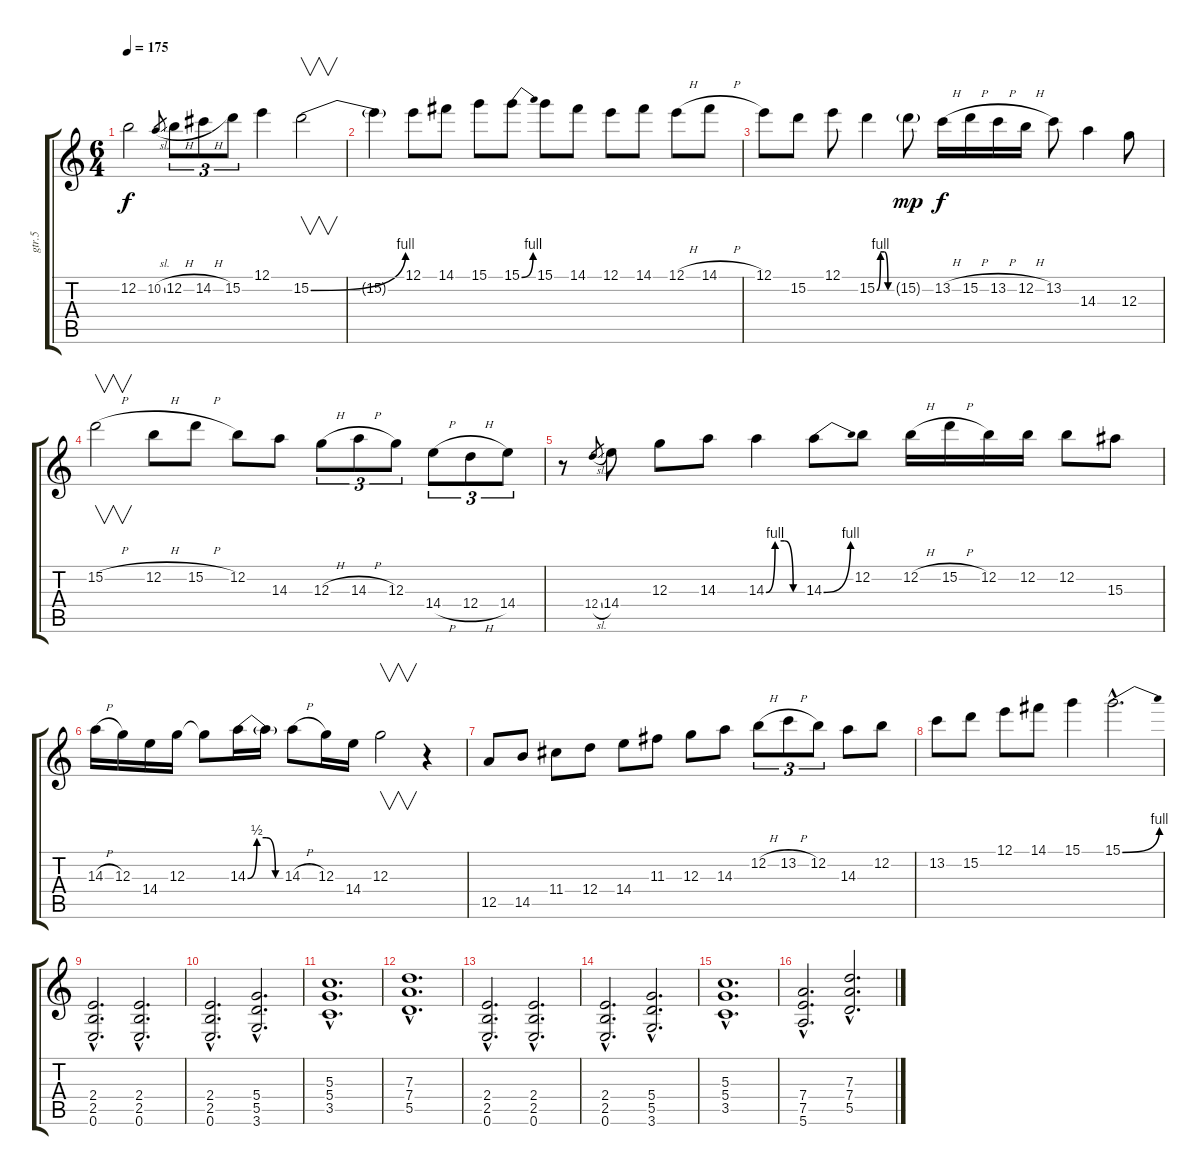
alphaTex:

\track ("gtr.5" "gtr.5") {instrument distortionguitar}
\staff {score tabs}
\tuning (E4 B3 G3 D3 A2 E2) {hide}
\ts (6 4)
\tempo 175
\clef g2
\ks c
12.2.2{dy f} 10.2{sl}.8{gr} 12.2{h}.8{tu (3 2)} 14.2{h}.8{tu (3 2)} 15.2.8{tu (3 2)} 12.1.4 15.2{be (bend 0 0 60 4)}.2{v} |
15.2{t}.4 12.1.8 14.1.8 15.1.8 15.1{be (bend 0 0 60 4)}.8 15.1.8 14.1.8 12.1.8 14.1.8 12.1{h}.8 14.1{h}.8 |
12.1.8 15.2.8 12.1.8 15.2{be (custom 0 0 15 4 30 4 45 0 60 0)}.4 15.2{g}.8{dy mp} 13.2{h}.16{dy f} 15.2{h}.16 13.2{h}.16 12.2{h}.16 13.2.8 14.3.4 12.3.8 |
15.2{h}.2{v} 12.2{h}.8 15.2{h}.8 12.2.8 14.3.8 12.3{h}.8{tu (3 2)} 14.3{h}.8{tu (3 2)} 12.3.8{tu (3 2)} 14.4{h}.8{tu (3 2)} 12.4{h}.8{tu (3 2)} 14.4.8{tu (3 2)} |
r.8 12.4{sl}.8{gr} 14.4.8 12.3.8 14.3.8 14.3{be (custom 0 0 15 4 30 4 45 0 60 0)}.4 14.3{be (bend 0 0 60 4)}.8 12.2.8 12.2{h}.16 15.2{h}.16 12.2.16 12.2.16 12.2.8 15.3.8 |
14.3{h}.16 12.3.16 14.4.16 12.3.16 12.3{t}.8 14.3{be (custom 0 0 15 2 30 2 45 0 60 0)}.16 14.3{t}.16 14.3{h}.8 12.3.16 14.4.16 12.3.2{v} r.4 |
12.5.8 14.5.8 11.4.8 12.4.8 14.4.8 11.3.8 12.3.8 14.3.8 12.2{h}.8{tu (3 2)} 13.2{h}.8{tu (3 2)} 12.2.8{tu (3 2)} 14.3.8 12.2.8 |
13.2.8 15.2.8 12.1.8 14.1.8 15.1.4 15.1{be (bend 0 0 60 4) hac}.2{d} |
(2.4{hac} 2.5{hac} 0.6{hac}).2{d} (2.4{hac} 2.5{hac} 0.6{hac}).2{d} |
(2.4{hac} 2.5{hac} 0.6{hac}).2{d} (5.4{hac} 5.5{hac} 3.6{hac}).2{d} |
(5.3{hac} 5.4{hac} 3.5{hac}).1{d} |
(7.3{hac} 7.4{hac} 5.5{hac}).1{d} |
(2.4{hac} 2.5{hac} 0.6{hac}).2{d} (2.4{hac} 2.5{hac} 0.6{hac}).2{d} |
(2.4{hac} 2.5{hac} 0.6{hac}).2{d} (5.4{hac} 5.5{hac} 3.6{hac}).2{d} |
(5.3{hac} 5.4{hac} 3.5{hac}).1{d} |
(7.4{hac} 7.5{hac} 5.6{hac}).2{d} (7.3{hac} 7.4{hac} 5.5{hac}).2{d}
